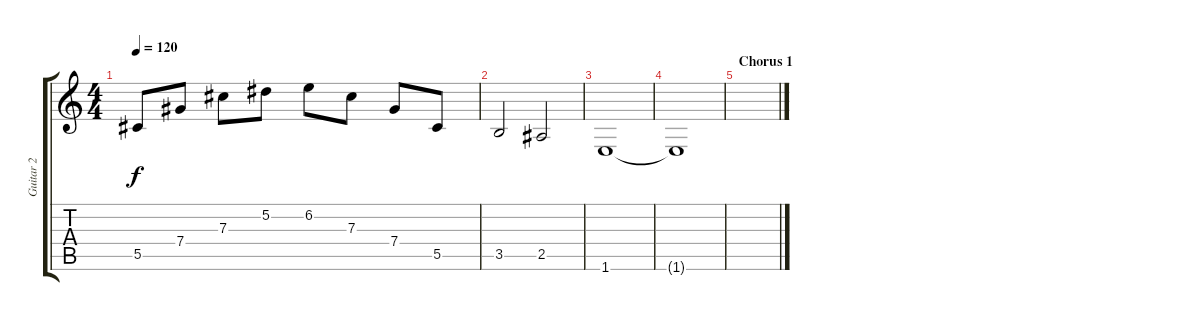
\track ("Guitar 2" "Guitar 2") {instrument electricguitarjazz}
\staff {score tabs}
\tuning (Eb4 Bb3 Gb3 Db3 Ab2 Eb2) {hide}
\ts (4 4)
\tempo 120
\clef g2
\ks c
5.5.8{dy f} 7.4.8 7.3.8 5.2.8 6.2.8 7.3.8 7.4.8 5.5.8 |
3.5.2 2.5.2 |
1.6.1 |
1.6{t}.1 |
\section ("" "Chorus 1")
